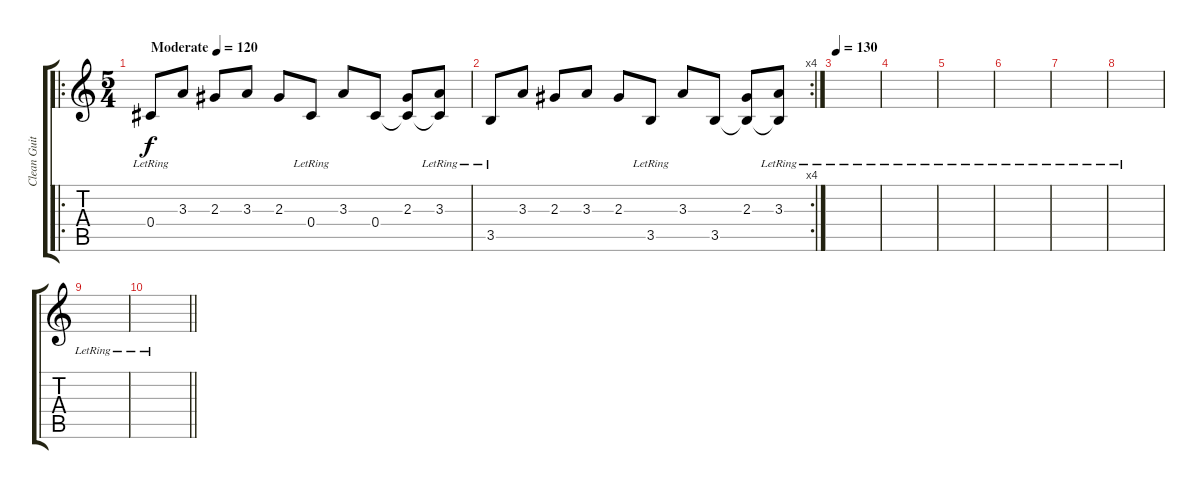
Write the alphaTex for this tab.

\track ("Clean Guitar" "Clean Guit") {instrument electricguitarclean}
\staff {score tabs}
\tuning (Eb4 Bb3 Gb3 Db3 Ab2 Eb2) {hide}
\ro
\ts (5 4)
\tempo (120 "Moderate")
\clef g2
\ks c
0.4{lr}.8{dy f instrument electricguitarclean} 3.3.8 2.3.8 3.3.8 2.3.8 0.4{lr}.8 3.3.8 0.4.8 (2.3 0.4{t}).8 (3.3{lr} 0.4{t}).8 |
\rc 4
3.5{lr}.8 3.3.8 2.3.8 3.3.8 2.3.8 3.5{lr}.8 3.3.8 3.5.8 (2.3 3.5{t}).8 (3.3{lr} 3.5{t}).8 |
\tempo 130
|
|
|
|
|
|
|
\barLineRight lightlight
